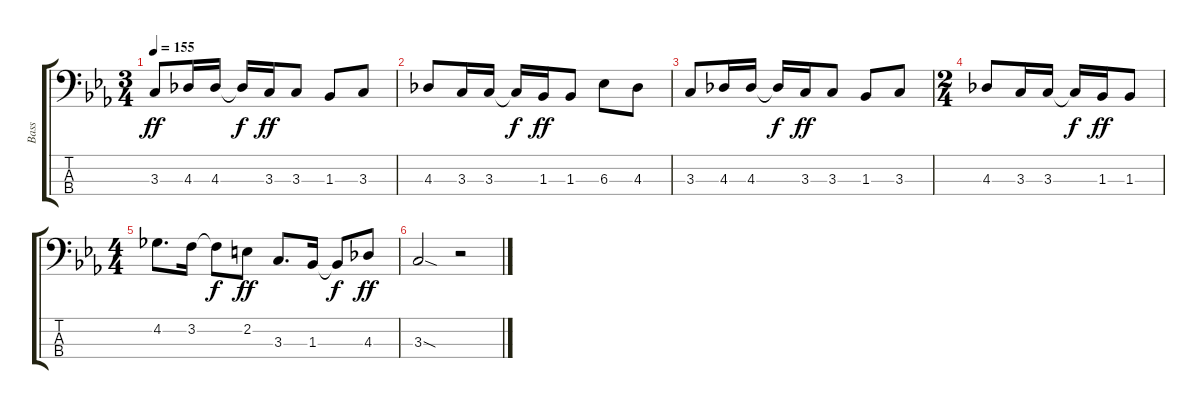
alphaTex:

\track ("Bass" "Bass") {instrument electricbassfinger}
\staff {score tabs}
\tuning (G2 D2 A1 E1) {hide}
\ts (3 4)
\tempo 155
\clef f4
\ks eb
3.3.8{dy ff} 4.3.16 4.3.16 4.3{t}.16{dy f} 3.3.16{dy ff} 3.3.8 1.3.8 3.3.8 |
4.3.8 3.3.16 3.3.16 3.3{t}.16{dy f} 1.3.16{dy ff} 1.3.8 6.3.8 4.3.8 |
3.3.8 4.3.16 4.3.16 4.3{t}.16{dy f} 3.3.16{dy ff} 3.3.8 1.3.8 3.3.8 |
\ts (2 4)
4.3.8 3.3.16 3.3.16 3.3{t}.16{dy f} 1.3.16{dy ff} 1.3.8 |
\ts (4 4)
4.2.8{d} 3.2.16 3.2{t}.8{dy f} 2.2.8{dy ff} 3.3.8{d} 1.3.16 1.3{t}.8{dy f} 4.3.8{dy ff} |
3.3{sod}.2 r.2
